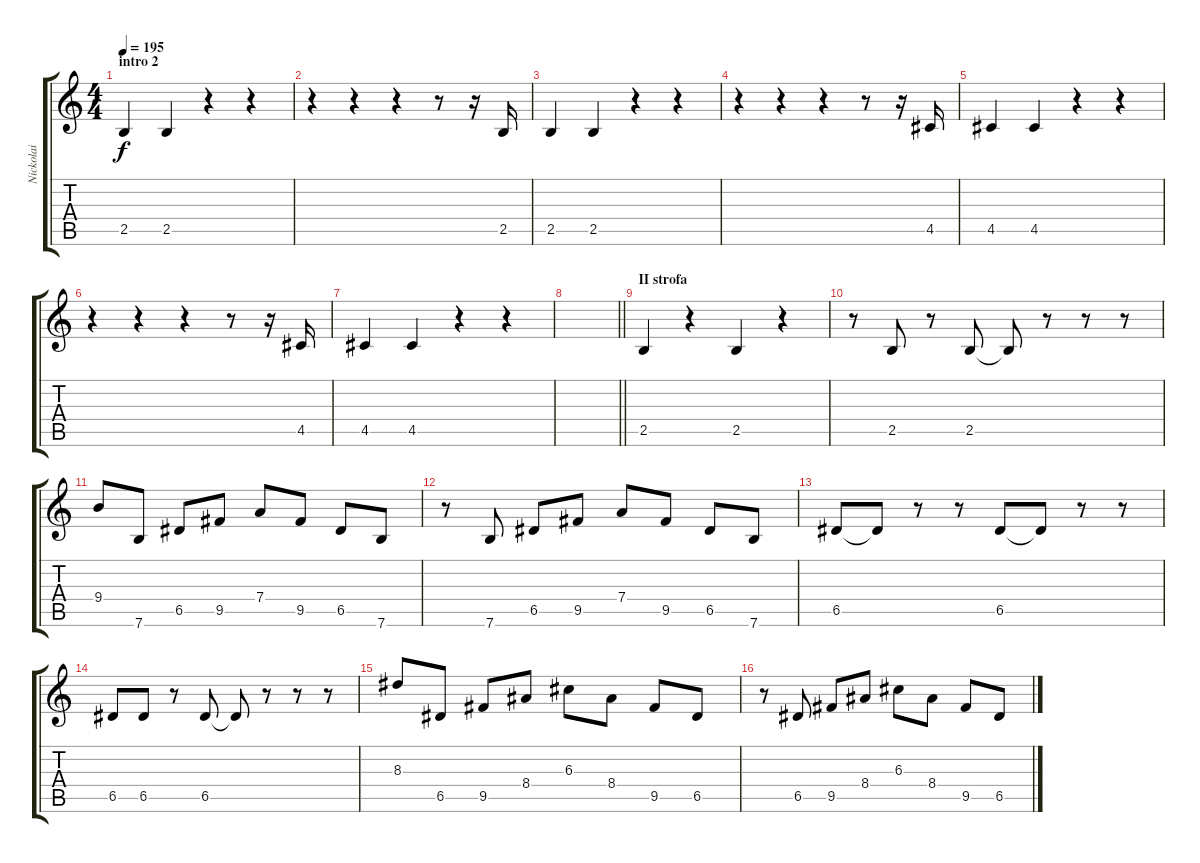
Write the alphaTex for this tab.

\track ("Nickolai" "Nickolai") {instrument electricbassfinger}
\staff {score tabs}
\tuning (E4 B3 G3 D3 A2 E2) {hide}
\ts (4 4)
\section ("" "intro 2")
\tempo 195
\clef g2
\ks c
2.5.4{dy f} 2.5.4 r.4 r.4 |
r.4 r.4 r.4 r.8 r.16 2.5.16 |
2.5.4 2.5.4 r.4 r.4 |
r.4 r.4 r.4 r.8 r.16 4.5.16 |
4.5.4 4.5.4 r.4 r.4 |
r.4 r.4 r.4 r.8 r.16 4.5.16 |
4.5.4 4.5.4 r.4 r.4 |
\barLineRight lightlight
|
\section ("" "II strofa")
2.5.4 r.4 2.5.4 r.4 |
r.8 2.5.8 r.8 2.5.8 2.5{t}.8 r.8 r.8 r.8 |
9.4.8 7.6.8 6.5.8 9.5.8 7.4.8 9.5.8 6.5.8 7.6.8 |
r.8 7.6.8 6.5.8 9.5.8 7.4.8 9.5.8 6.5.8 7.6.8 |
6.5.8 6.5{t}.8 r.8 r.8 6.5.8 6.5{t}.8 r.8 r.8 |
6.5.8 6.5.8 r.8 6.5.8 6.5{t}.8 r.8 r.8 r.8 |
8.3.8 6.5.8 9.5.8 8.4.8 6.3.8 8.4.8 9.5.8 6.5.8 |
r.8 6.5.8 9.5.8 8.4.8 6.3.8 8.4.8 9.5.8 6.5.8
